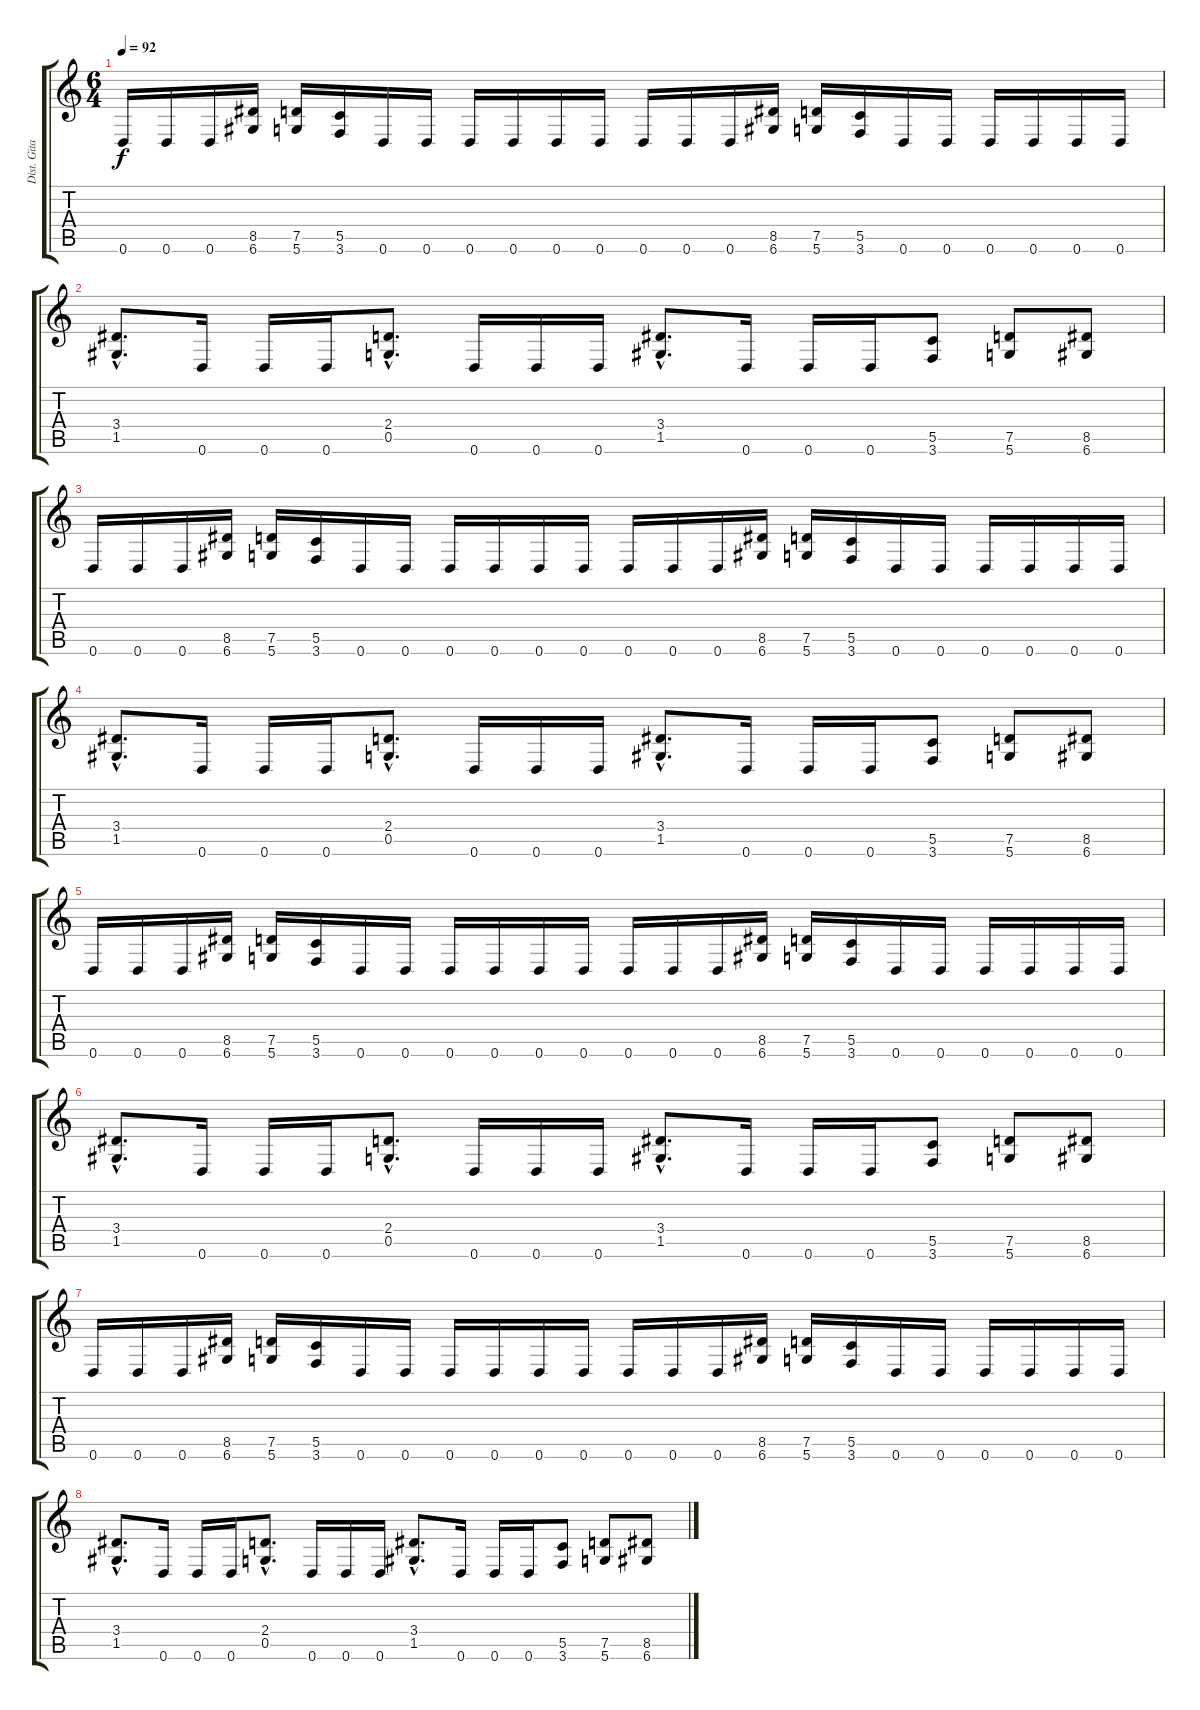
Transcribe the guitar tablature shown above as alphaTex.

\track ("Dist. Gitar 1" "Dist. Gita") {instrument overdrivenguitar}
\staff {score tabs}
\tuning (D4 A3 F3 C3 G2 D2) {hide}
\ts (6 4)
\tempo 92
\clef g2
\ks c
0.6.16{dy f volume 13} 0.6.16 0.6.16 (8.5 6.6).16 (7.5 5.6).16 (5.5 3.6).16 0.6.16 0.6.16 0.6.16 0.6.16 0.6.16 0.6.16 0.6.16 0.6.16 0.6.16 (8.5 6.6).16 (7.5 5.6).16 (5.5 3.6).16 0.6.16 0.6.16 0.6.16 0.6.16 0.6.16 0.6.16 |
(3.4{hac} 1.5{hac}).8{d} 0.6.16 0.6.16 0.6.16 (2.4{hac} 0.5{hac}).8{d} 0.6.16 0.6.16 0.6.16 (3.4{hac} 1.5{hac}).8{d} 0.6.16 0.6.16 0.6.16 (5.5 3.6).8 (7.5 5.6).8 (8.5 6.6).8 |
0.6.16 0.6.16 0.6.16 (8.5 6.6).16 (7.5 5.6).16 (5.5 3.6).16 0.6.16 0.6.16 0.6.16 0.6.16 0.6.16 0.6.16 0.6.16 0.6.16 0.6.16 (8.5 6.6).16 (7.5 5.6).16 (5.5 3.6).16 0.6.16 0.6.16 0.6.16 0.6.16 0.6.16 0.6.16 |
(3.4{hac} 1.5{hac}).8{d volume 10} 0.6.16 0.6.16 0.6.16 (2.4{hac} 0.5{hac}).8{d} 0.6.16 0.6.16 0.6.16 (3.4{hac} 1.5{hac}).8{d} 0.6.16 0.6.16 0.6.16 (5.5 3.6).8 (7.5 5.6).8 (8.5 6.6).8 |
0.6.16 0.6.16 0.6.16 (8.5 6.6).16 (7.5 5.6).16 (5.5 3.6).16 0.6.16 0.6.16 0.6.16 0.6.16 0.6.16 0.6.16 0.6.16 0.6.16 0.6.16 (8.5 6.6).16 (7.5 5.6).16 (5.5 3.6).16 0.6.16 0.6.16 0.6.16 0.6.16 0.6.16 0.6.16 |
(3.4{hac} 1.5{hac}).8{d} 0.6.16 0.6.16 0.6.16 (2.4{hac} 0.5{hac}).8{d} 0.6.16 0.6.16 0.6.16 (3.4{hac} 1.5{hac}).8{d} 0.6.16 0.6.16 0.6.16 (5.5 3.6).8 (7.5 5.6).8 (8.5 6.6).8 |
0.6.16{volume 7} 0.6.16 0.6.16 (8.5 6.6).16 (7.5 5.6).16 (5.5 3.6).16 0.6.16 0.6.16 0.6.16 0.6.16 0.6.16 0.6.16 0.6.16 0.6.16 0.6.16 (8.5 6.6).16 (7.5 5.6).16 (5.5 3.6).16 0.6.16 0.6.16 0.6.16 0.6.16 0.6.16 0.6.16 |
(3.4{hac} 1.5{hac}).8{d} 0.6.16 0.6.16 0.6.16 (2.4{hac} 0.5{hac}).8{d} 0.6.16 0.6.16 0.6.16 (3.4{hac} 1.5{hac}).8{d} 0.6.16 0.6.16 0.6.16 (5.5 3.6).8 (7.5 5.6).8 (8.5 6.6).8
